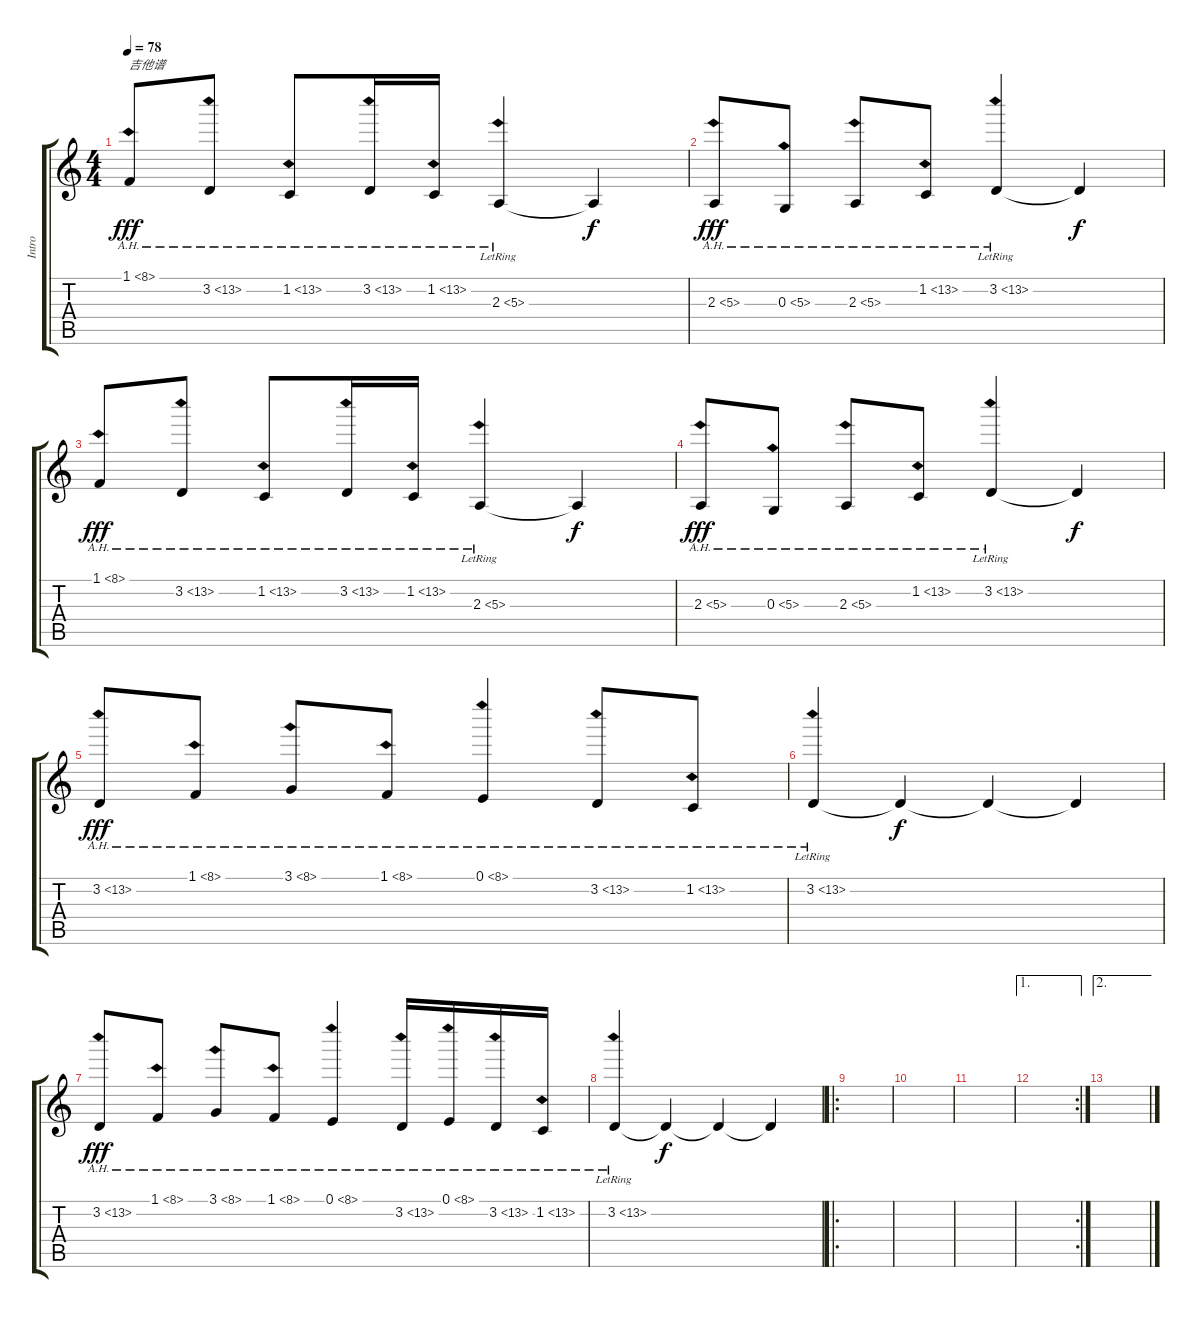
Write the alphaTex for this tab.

\track ("Intro" "Intro") {instrument sitar}
\staff {score tabs}
\tuning (E4 B3 G3 D3 A2 E2) {hide}
\ts (4 4)
\tempo 78
\clef g2
\ks c
1.1{ah 7}.8{txt "吉他谱" dy fff instrument sitar} 3.2{ah 10}.8 1.2{ah 12}.8 3.2{ah 10}.16 1.2{ah 12}.16 2.3{ah 3 lr}.4 2.3{t}.4{dy f} |
2.3{ah 3}.8{dy fff} 0.3{ah 5}.8 2.3{ah 3}.8 1.2{ah 12}.8 3.2{ah 10 lr}.4 3.2{t}.4{dy f} |
1.1{ah 7}.8{dy fff} 3.2{ah 10}.8 1.2{ah 12}.8 3.2{ah 10}.16 1.2{ah 12}.16 2.3{ah 3 lr}.4 2.3{t}.4{dy f} |
2.3{ah 3}.8{dy fff} 0.3{ah 5}.8 2.3{ah 3}.8 1.2{ah 12}.8 3.2{ah 10 lr}.4 3.2{t}.4{dy f} |
3.2{ah 10}.8{dy fff} 1.1{ah 7}.8 3.1{ah 5}.8 1.1{ah 7}.8 0.1{ah 8}.4 3.2{ah 10}.8 1.2{ah 12}.8 |
3.2{ah 10 lr}.4 3.2{t}.4{dy f} 3.2{t}.4 3.2{t}.4 |
3.2{ah 10}.8{dy fff} 1.1{ah 7}.8 3.1{ah 5}.8 1.1{ah 7}.8 0.1{ah 8}.4 3.2{ah 10}.16 0.1{ah 8}.16 3.2{ah 10}.16 1.2{ah 12}.16 |
3.2{ah 10 lr}.4 3.2{t}.4{dy f} 3.2{t}.4 3.2{t}.4 |
\ro
|
|
|
\ae 1
\rc 2
|
\ae 2
